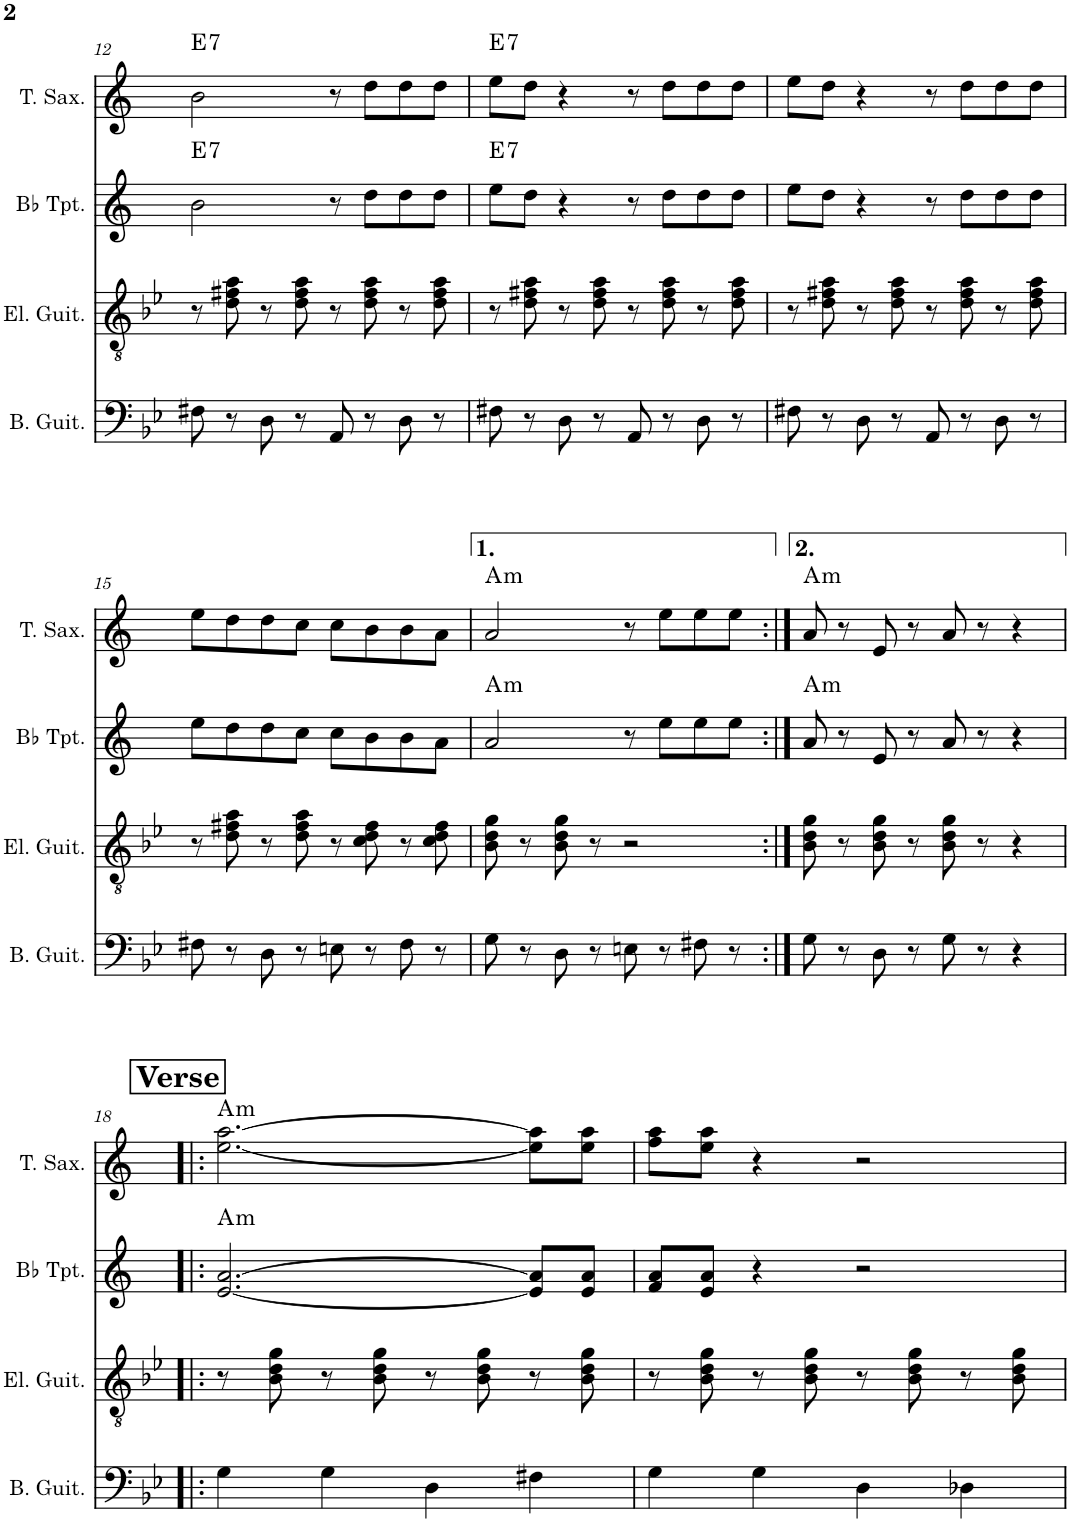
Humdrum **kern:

**kern	**kern	**kern	**harte	**kern	**harte
*part4	*part3	*part2	*part2	*part1	*part1
*staff4	*staff3	*staff2	*	*staff1	*
*I"Bass Guitar	*I"Electric Guitar	*I"Bb Trumpet	*	*I"Tenor Saxophone	*
*I'B. Guit.	*I'El. Guit.	*I'Bb Tpt.	*	*I'T. Sax.	*
!!LO:PB:g=z
*clefF4	*clefGv2	*clefG2	*	*clefG2	*
*Trd7c12	*	*Trd1c2	*	*Trd8c14	*
*k[b-e-]	*k[b-e-]	*k[]	*	*k[]	*
*M4/4	*M4/4	*M4/4	*	*M4/4	*
=12	=12	=12	=12	=12	=12
!	!	!	!LO:H:kt=7	!	!LO:H:kt=7
8F#X\	8r	2b\	E:7	2b\	E:7
8r	8d\ 8f#X\ 8a\	.	.	.	.
8D\	8r	.	.	.	.
8r	8d\ 8f#\ 8a\	.	.	.	.
8AA/	8r	8r	.	8r	.
8r	8d\ 8f#\ 8a\	8dd\L	.	8dd\L	.
8D\	8r	8dd\	.	8dd\	.
8r	8d\ 8f#\ 8a\	8dd\J	.	8dd\J	.
=13	=13	=13	=13	=13	=13
!	!	!	!LO:H:kt=7	!	!LO:H:kt=7
8F#X\	8r	8ee\L	E:7	8ee\L	E:7
8r	8d\ 8f#X\ 8a\	8dd\J	.	8dd\J	.
8D\	8r	4r	.	4r	.
8r	8d\ 8f#\ 8a\	.	.	.	.
8AA/	8r	8r	.	8r	.
8r	8d\ 8f#\ 8a\	8dd\L	.	8dd\L	.
8D\	8r	8dd\	.	8dd\	.
8r	8d\ 8f#\ 8a\	8dd\J	.	8dd\J	.
=14	=14	=14	=14	=14	=14
8F#X\	8r	8ee\L	.	8ee\L	.
8r	8d\ 8f#X\ 8a\	8dd\J	.	8dd\J	.
8D\	8r	4r	.	4r	.
8r	8d\ 8f#\ 8a\	.	.	.	.
8AA/	8r	8r	.	8r	.
8r	8d\ 8f#\ 8a\	8dd\L	.	8dd\L	.
8D\	8r	8dd\	.	8dd\	.
8r	8d\ 8f#\ 8a\	8dd\J	.	8dd\J	.
!!LO:LB:g=z
=15	=15	=15	=15	=15	=15
8F#X\	8r	8ee\L	.	8ee\L	.
8r	8d\ 8f#X\ 8a\	8dd\	.	8dd\	.
8D\	8r	8dd\	.	8dd\	.
8r	8d\ 8f#\ 8a\	8cc\J	.	8cc\J	.
8En\	8r	8cc\L	.	8cc\L	.
8r	8c\ 8d\ 8f#\	8b\	.	8b\	.
8F#\	8r	8b\	.	8b\	.
8r	8c\ 8d\ 8f#\	8a\J	.	8a\J	.
=16	=16	=16	=16	=16	=16
!	!	!	!LO:H:kt=m	!	!LO:H:kt=m
8G\	8B-\ 8d\ 8g\	2a/	A:min	2a/	A:min
8r	8r	.	.	.	.
8D\	8B-\ 8d\ 8g\	.	.	.	.
8r	8r	.	.	.	.
8En\	2r	8r	.	8r	.
8r	.	8ee\L	.	8ee\L	.
8F#X\	.	8ee\	.	8ee\	.
8r	.	8ee\J	.	8ee\J	.
=17:|!	=17:|!	=17:|!	=17:|!	=17:|!	=17:|!
!	!	!	!LO:H:kt=m	!	!LO:H:kt=m
8G\	8B-\ 8d\ 8g\	8a/	A:min	8a/	A:min
8r	8r	8r	.	8r	.
8D\	8B-\ 8d\ 8g\	8e/	.	8e/	.
8r	8r	8r	.	8r	.
8G\	8B-\ 8d\ 8g\	8a/	.	8a/	.
8r	8r	8r	.	8r	.
4r	4r	4r	.	4r	.
!!LO:LB:g=z
!!LO:REH:place=s1:a:B:cj:fs=14:t=Verse
=18!|:	=18!|:	=18!|:	=18!|:	=18!|:	=18!|:
!	!	!	!LO:H:kt=m	!	!LO:H:kt=m
4G\	8r	[2.e/ [2.a/	A:min	[2.ee\ [2.aa\	A:min
.	8B-\ 8d\ 8g\	.	.	.	.
4G\	8r	.	.	.	.
.	8B-\ 8d\ 8g\	.	.	.	.
4D\	8r	.	.	.	.
.	8B-\ 8d\ 8g\	.	.	.	.
4F#X\	8r	8e/] 8a/]L	.	8ee\] 8aa\]L	.
.	8B-\ 8d\ 8g\	8e/ 8a/J	.	8ee\ 8aa\J	.
=19	=19	=19	=19	=19	=19
4G\	8r	8f/ 8a/L	.	8ff\ 8aa\L	.
.	8B-\ 8d\ 8g\	8e/ 8a/J	.	8ee\ 8aa\J	.
4G\	8r	4r	.	4r	.
.	8B-\ 8d\ 8g\	.	.	.	.
4D\	8r	2r	.	2r	.
.	8B-\ 8d\ 8g\	.	.	.	.
4D-X\	8r	.	.	.	.
.	8B-\ 8d\ 8g\	.	.	.	.
=	=	=	=	=	=
*-	*-	*-	*-	*-	*-
